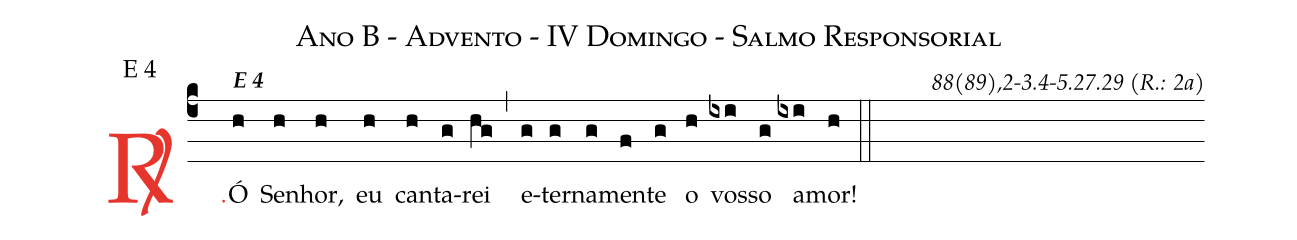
name: Ano B - Advento - IV Domingo - Salmo Responsorial;
mode: E 4;
commentary: 88(89),2-3.4-5.27.29 (R.: 2a);
%%
(c4)

<c><sp>R/</sp>.</c>() Ó<alt>\textbf{E 4}</alt>(h) Se(h)nhor,(h) eu(h) can(h)ta(g)rei(hg) (,) e(g)ter(g)na(g)men(f)te(g) o(h) vos(ixi)so(g) a(ixi)mor!(h)

(::)
